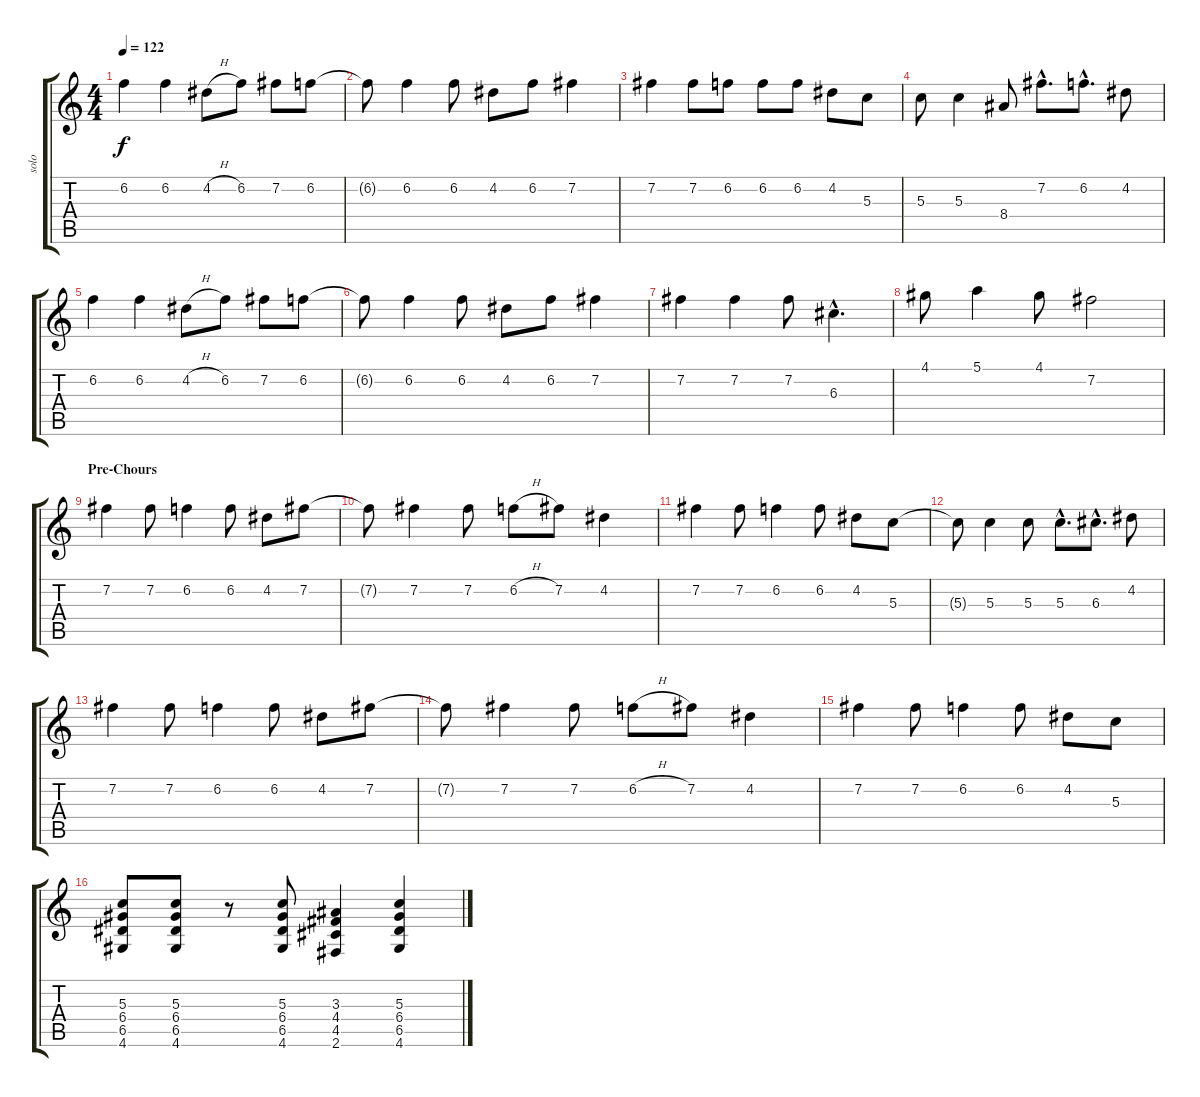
\track ("solo" "solo") {instrument overdrivenguitar}
\staff {score tabs}
\tuning (E4 B3 G3 D3 A2 E2) {hide}
\ts (4 4)
\tempo 122
\clef g2
\ks c
6.2.4{dy f} 6.2.4 4.2{h}.8 6.2.8 7.2.8 6.2.8 |
6.2{t}.8 6.2.4 6.2.8 4.2.8 6.2.8 7.2.4 |
7.2.4 7.2.8 6.2.8 6.2.8 6.2.8 4.2.8 5.3.8 |
5.3.8 5.3.4 8.4.8 7.2{hac}.8{d} 6.2{hac}.8{d} 4.2.8 |
6.2.4 6.2.4 4.2{h}.8 6.2.8 7.2.8 6.2.8 |
6.2{t}.8 6.2.4 6.2.8 4.2.8 6.2.8 7.2.4 |
7.2.4 7.2.4 7.2.8 6.3{hac}.4{d} |
4.1.8 5.1.4 4.1.8 7.2.2 |
\section ("" "Pre-Chours")
7.2.4 7.2.8 6.2.4 6.2.8 4.2.8 7.2.8 |
7.2{t}.8 7.2.4 7.2.8 6.2{h}.8 7.2.8 4.2.4 |
7.2.4 7.2.8 6.2.4 6.2.8 4.2.8 5.3.8 |
5.3{t}.8 5.3.4 5.3.8 5.3{hac}.8{d} 6.3{hac}.8{d} 4.2.8 |
7.2.4 7.2.8 6.2.4 6.2.8 4.2.8 7.2.8 |
7.2{t}.8 7.2.4 7.2.8 6.2{h}.8 7.2.8 4.2.4 |
7.2.4 7.2.8 6.2.4 6.2.8 4.2.8 5.3.8 |
(5.3 6.4 6.5 4.6).8 (5.3 6.4 6.5 4.6).8 r.8 (5.3 6.4 6.5 4.6).8 (3.3 4.4 4.5 2.6).4 (5.3 6.4 6.5 4.6).4
